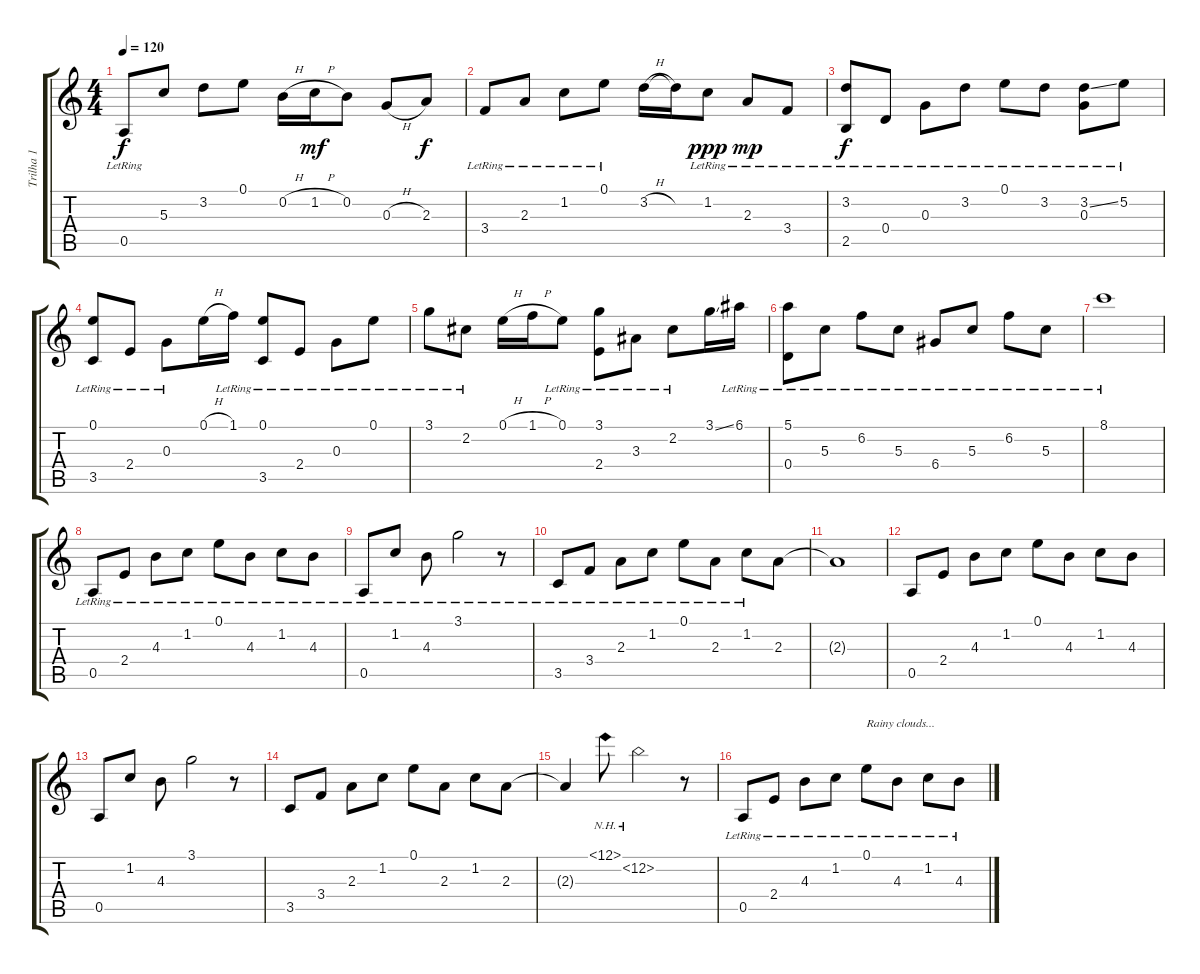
\track ("Trilha 1" "Trilha 1") {instrument acousticguitarnylon}
\staff {score tabs}
\tuning (E4 B3 G3 D3 A2 E2) {hide}
\ts (4 4)
\tempo 120
\clef g2
\ks c
0.5{lr}.8{dy f instrument acousticguitarnylon} 5.3.8 3.2.8 0.1.8 0.2{h}.16 1.2{h}.16{dy mf} 0.2.8 0.3{h}.8 2.3.8{dy f} |
3.4{lr}.8 2.3{lr}.8 1.2{lr}.8 0.1{lr}.8 3.2{h}.16 3.2{t}.16 1.2{lr}.8{dy ppp} 2.3{lr}.8{dy mp} 3.4{lr}.8 |
(3.2{lr} 2.5{lr}).8{dy f} 0.4{lr}.8 0.3{lr}.8 3.2{lr}.8 0.1{lr}.8 3.2{lr}.8 (3.2{ss} 0.3{lr}).8 5.2{lr}.8 |
(0.1{lr} 3.5{lr}).8 2.4{lr}.8 0.3{lr}.8 0.1{h}.16 1.1{lr}.16 (0.1{lr} 3.5{lr}).8 2.4{lr}.8 0.3{lr}.8 0.1{lr}.8 |
3.1{lr}.8 2.2{lr}.8 0.1{h}.16 1.1{h}.16 0.1{lr}.8 (3.1{lr} 2.4{lr}).8 3.3{lr}.8 2.2{lr}.8 3.1{ss}.16 6.1{lr}.16 |
(5.1{lr} 0.4{lr}).8 5.3{lr}.8 6.2{lr}.8 5.3{lr}.8 6.4{lr}.8 5.3{lr}.8 6.2{lr}.8 5.3{lr}.8 |
8.1{lr}.1 |
0.5{lr}.8 2.4{lr}.8 4.3{lr}.8 1.2{lr}.8 0.1{lr}.8 4.3{lr}.8 1.2{lr}.8 4.3{lr}.8 |
0.5{lr}.8 1.2{lr}.8 4.3{lr}.8 3.1{lr}.2 r.8 |
3.5{lr}.8 3.4{lr}.8 2.3{lr}.8 1.2{lr}.8 0.1{lr}.8 2.3{lr}.8 1.2{lr}.8 2.3.8 |
2.3{t}.1 |
0.5.8 2.4.8 4.3.8 1.2.8 0.1.8 4.3.8 1.2.8 4.3.8 |
0.5.8 1.2.8 4.3.8 3.1.2 r.8 |
3.5.8 3.4.8 2.3.8 1.2.8 0.1.8 2.3.8 1.2.8 2.3.8 |
2.3{t}.4 12.1{nh}.8 13.2{nh}.2 r.8 |
0.5{lr}.8 2.4{lr}.8 4.3{lr}.8 1.2{lr}.8 0.1{lr}.8{txt "Rainy clouds..."} 4.3{lr}.8 1.2{lr}.8 4.3{lr}.8
